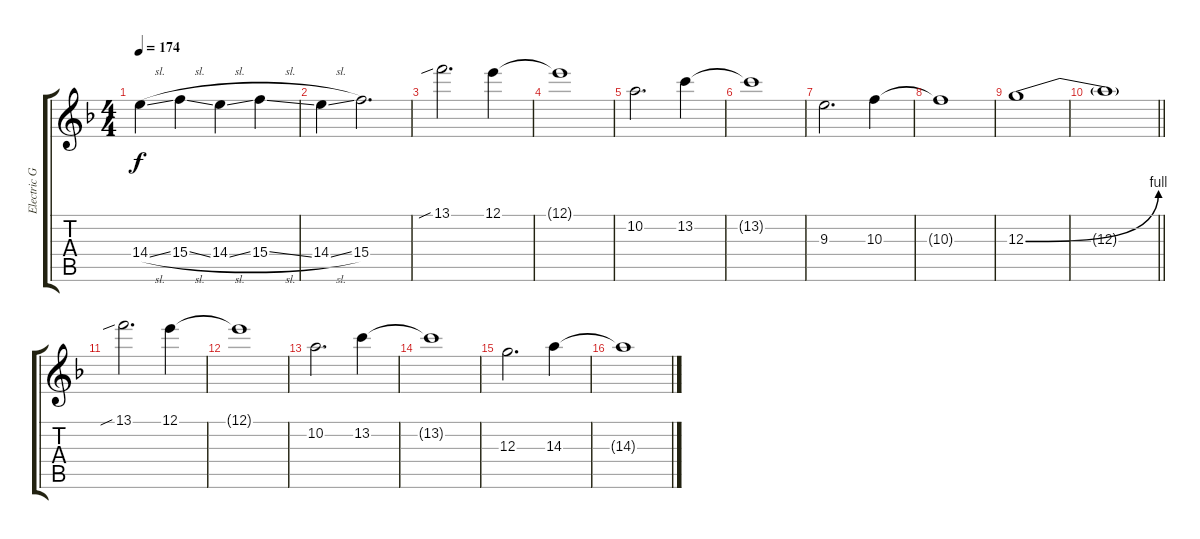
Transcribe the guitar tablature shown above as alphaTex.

\track ("Electric Guitar 3" "Electric G") {instrument overdrivenguitar}
\staff {score tabs}
\tuning (E4 B3 G3 D3 A2 D2) {hide}
\ts (4 4)
\tempo 174
\clef g2
\ks dminor
14.4{sl}.4{dy f} 15.4{sl}.4 14.4{sl}.4 15.4{sl}.4 |
14.4{sl}.4 15.4.2{d} |
13.1{sib}.2{d} 12.1.4 |
12.1{t}.1 |
10.2.2{d} 13.2.4 |
13.2{t}.1 |
9.3.2{d} 10.3.4 |
10.3{t}.1 |
12.3{be (bend 0 0 60 4)}.1 |
\barLineRight lightlight
12.3{t}.1 |
\section ("" "")
13.1{sib}.2{d} 12.1.4 |
12.1{t}.1 |
10.2.2{d} 13.2.4 |
13.2{t}.1 |
12.3.2{d} 14.3.4 |
14.3{t}.1
